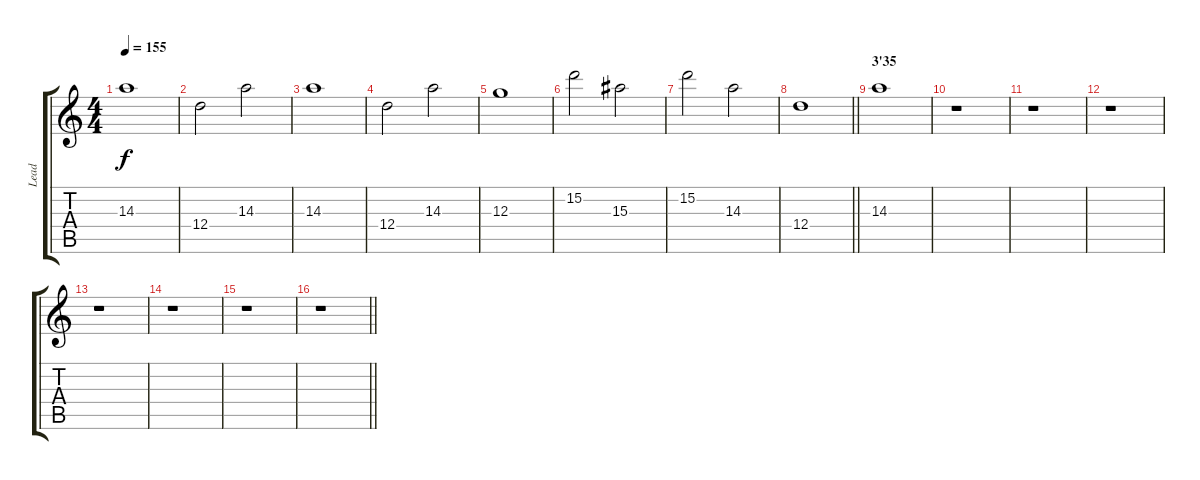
\track ("Lead" "Lead") {instrument distortionguitar}
\staff {score tabs}
\tuning (E4 B3 G3 D3 A2 E2) {hide}
\ts (4 4)
\tempo 155
\clef g2
\ks c
14.3.1{dy f} |
12.4.2 14.3.2 |
14.3.1 |
12.4.2 14.3.2 |
12.3.1 |
15.2.2 15.3.2 |
15.2.2 14.3.2 |
\barLineRight lightlight
12.4.1 |
\section ("" "3'35")
14.3.1 |
r.1 |
r.1 |
r.1 |
r.1 |
r.1 |
r.1 |
\barLineRight lightlight
r.1
